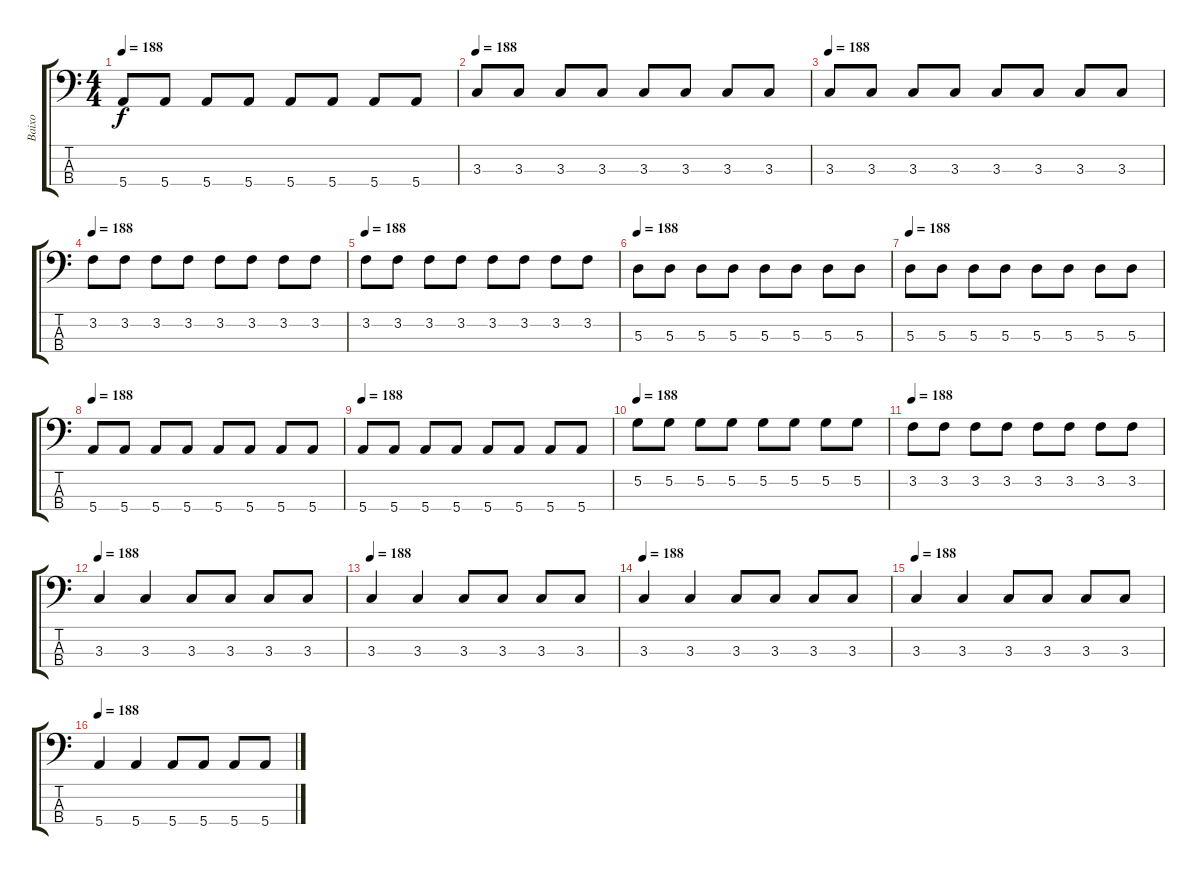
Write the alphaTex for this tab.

\track ("Baixo" "Baixo") {instrument electricbasspick}
\staff {score tabs}
\tuning (G2 D2 A1 E1) {hide}
\ts (4 4)
\tempo 188
\clef f4
\ks c
5.4.8{dy f} 5.4.8 5.4.8 5.4.8 5.4.8 5.4.8 5.4.8 5.4.8 |
\tempo 188
3.3.8 3.3.8 3.3.8 3.3.8 3.3.8 3.3.8 3.3.8 3.3.8 |
\tempo 188
3.3.8 3.3.8 3.3.8 3.3.8 3.3.8 3.3.8 3.3.8 3.3.8 |
\tempo 188
3.2.8 3.2.8 3.2.8 3.2.8 3.2.8 3.2.8 3.2.8 3.2.8 |
\tempo 188
3.2.8 3.2.8 3.2.8 3.2.8 3.2.8 3.2.8 3.2.8 3.2.8 |
\tempo 188
5.3.8 5.3.8 5.3.8 5.3.8 5.3.8 5.3.8 5.3.8 5.3.8 |
\tempo 188
5.3.8 5.3.8 5.3.8 5.3.8 5.3.8 5.3.8 5.3.8 5.3.8 |
\tempo 188
5.4.8 5.4.8 5.4.8 5.4.8 5.4.8 5.4.8 5.4.8 5.4.8 |
\tempo 188
5.4.8 5.4.8 5.4.8 5.4.8 5.4.8 5.4.8 5.4.8 5.4.8 |
\tempo 188
5.2.8 5.2.8 5.2.8 5.2.8 5.2.8 5.2.8 5.2.8 5.2.8 |
\tempo 188
3.2.8 3.2.8 3.2.8 3.2.8 3.2.8 3.2.8 3.2.8 3.2.8 |
\tempo 188
3.3.4 3.3.4 3.3.8 3.3.8 3.3.8 3.3.8 |
\tempo 188
3.3.4 3.3.4 3.3.8 3.3.8 3.3.8 3.3.8 |
\tempo 188
3.3.4 3.3.4 3.3.8 3.3.8 3.3.8 3.3.8 |
\tempo 188
3.3.4 3.3.4 3.3.8 3.3.8 3.3.8 3.3.8 |
\tempo 188
5.4.4 5.4.4 5.4.8 5.4.8 5.4.8 5.4.8
